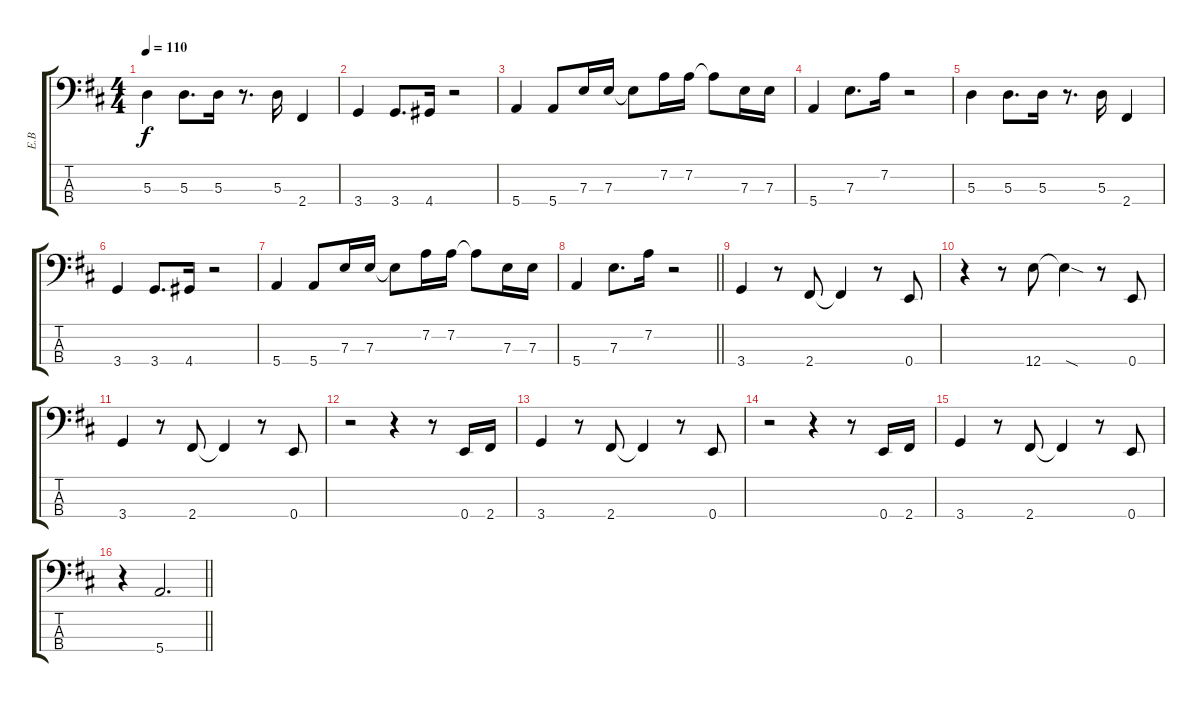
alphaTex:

\track ("E.B" "E.B") {instrument electricbassfinger}
\staff {score tabs}
\tuning (G2 D2 A1 E1) {hide}
\ts (4 4)
\tempo 110
\clef f4
\ks d
5.3.4{dy f} 5.3.8{d} 5.3.16 r.8{d} 5.3.16 2.4.4 |
3.4.4 3.4.8{d} 4.4.16 r.2 |
5.4.4 5.4.8 7.3.16 7.3.16 7.3{t}.8 7.2.16 7.2.16 7.2{t}.8 7.3.16 7.3.16 |
5.4.4 7.3.8{d} 7.2.16 r.2 |
5.3.4 5.3.8{d} 5.3.16 r.8{d} 5.3.16 2.4.4 |
3.4.4 3.4.8{d} 4.4.16 r.2 |
5.4.4 5.4.8 7.3.16 7.3.16 7.3{t}.8 7.2.16 7.2.16 7.2{t}.8 7.3.16 7.3.16 |
\barLineRight lightlight
5.4.4 7.3.8{d} 7.2.16 r.2 |
3.4.4 r.8 2.4.8 2.4{t}.4 r.8 0.4.8 |
r.4 r.8 12.4.8 12.4{sod t}.4 r.8 0.4.8 |
3.4.4 r.8 2.4.8 2.4{t}.4 r.8 0.4.8 |
r.2 r.4 r.8 0.4.16 2.4.16 |
3.4.4 r.8 2.4.8 2.4{t}.4 r.8 0.4.8 |
r.2 r.4 r.8 0.4.16 2.4.16 |
3.4.4 r.8 2.4.8 2.4{t}.4 r.8 0.4.8 |
\barLineRight lightlight
r.4 5.4.2{d}
